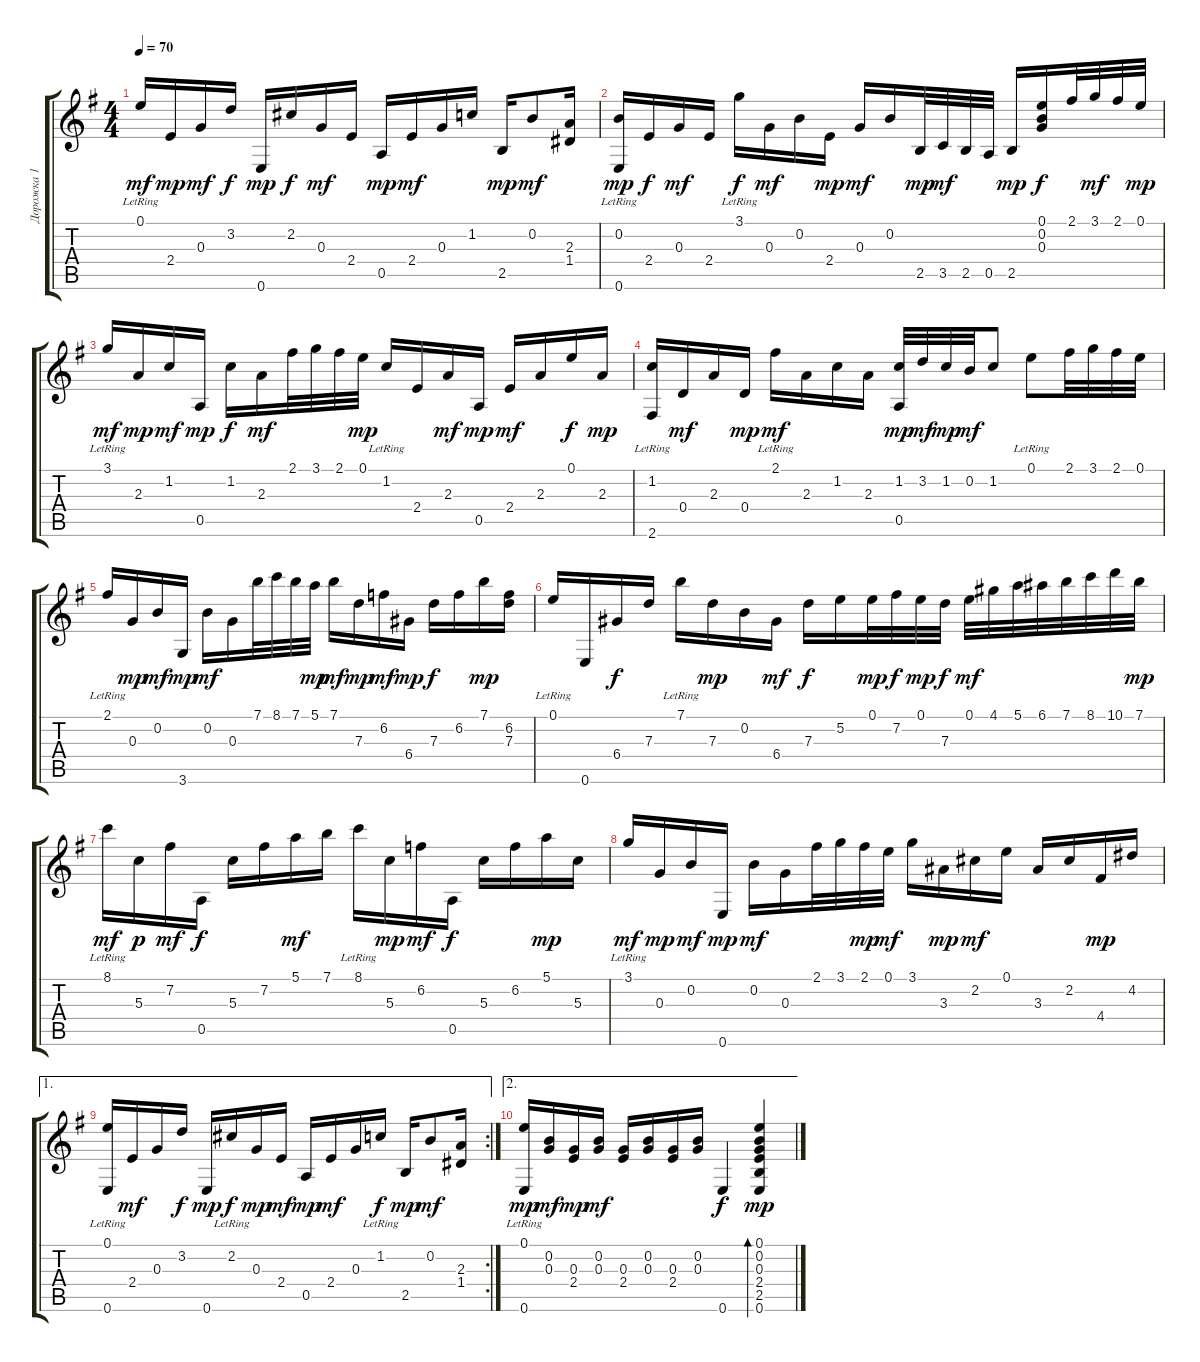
\track ("Дорожка 1" "Дорожка 1") {instrument acousticguitarnylon}
\staff {score tabs}
\tuning (E4 B3 G3 D3 A2 E2) {hide}
\ts (4 4)
\tempo 70
\clef g2
\ks eminor
0.1{lr}.16{dy mf} 2.4.16{dy mp} 0.3.16{dy mf} 3.2.16{dy f} 0.6.16{dy mp} 2.2.16{dy f} 0.3.16{dy mf} 2.4.16 0.5.16{dy mp} 2.4.16{dy mf} 0.3.16 1.2.16 2.5.16{dy mp} 0.2.8{dy mf} (2.3 1.4).16 |
(0.2{lr} 0.6).16{dy mp} 2.4.16{dy f} 0.3.16{dy mf} 2.4.16 3.1{lr}.16{dy f} 0.3.16{dy mf} 0.2.16 2.4.16{dy mp} 0.3.16{dy mf} 0.2.16 2.5.32{dy mp} 3.5.32{dy mf} 2.5.32 0.5.32 2.5.16{dy mp} (0.1 0.2 0.3).16{dy f} 2.1.32 3.1.32{dy mf} 2.1.32 0.1.32{dy mp} |
3.1{lr}.16{dy mf} 2.3.16{dy mp} 1.2.16{dy mf} 0.5.16{dy mp} 1.2.16{dy f} 2.3.16{dy mf} 2.1.32 3.1.32 2.1.32 0.1.32{dy mp} 1.2{lr}.16 2.4.16 2.3.16{dy mf} 0.5.16{dy mp} 2.4.16{dy mf} 2.3.16 0.1.16{dy f} 2.3.16{dy mp} |
(1.2{lr} 2.6).16 0.4.16{dy mf} 2.3.16 0.4.16{dy mp} 2.1{lr}.16{dy mf} 2.3.16 1.2.16 2.3.16 (1.2 0.5).32{dy mp} 3.2.32{dy mf} 1.2.32{dy mp} 0.2.32{dy mf} 1.2.8 0.1{lr}.8 2.1.32 3.1.32 2.1.32 0.1.32 |
2.1{lr}.16 0.3.16{dy mp} 0.2.16{dy mf} 3.6.16{dy mp} 0.2.16{dy mf} 0.3.16 7.1.32 8.1.32 7.1.32 5.1.32{dy mp} 7.1.16{dy mf} 7.3.16{dy mp} 6.2.16{dy mf} 6.4.16{dy mp} 7.3.16{dy f} 6.2.16 7.1.16{dy mp} (6.2 7.3).16 |
0.1{lr}.16 0.6.16 6.4.16{dy f} 7.3.16 7.1{lr}.16 7.3.16{dy mp} 0.2.16 6.4.16{dy mf} 7.3.16{dy f} 5.2.16 0.1.32{dy mp} 7.2.32{dy f} 0.1.32{dy mp} 7.3.32{dy f} 0.1.32{dy mf} 4.1.32 5.1.32 6.1.32 7.1.32 8.1.32 10.1.32 7.1.32{dy mp} |
8.1{lr}.16{dy mf} 5.3.16{dy p} 7.2.16{dy mf} 0.5.16{dy f} 5.3.16 7.2.16 5.1.16{dy mf} 7.1.16 8.1{lr}.16 5.3.16{dy mp} 6.2.16{dy mf} 0.5.16{dy f} 5.3.16 6.2.16 5.1.16{dy mp} 5.3.16 |
3.1{lr}.16{dy mf} 0.3.16{dy mp} 0.2.16{dy mf} 0.6.16{dy mp} 0.2.16{dy mf} 0.3.16 2.1.32 3.1.32 2.1.32{dy mp} 0.1.32{dy mf} 3.1.16 3.3.16{dy mp} 2.2.16{dy mf} 0.1.16 3.3.16 2.2.16 4.4.16{dy mp} 4.2.16 |
\ae 1
\rc 2
(0.1{lr} 0.6).16 2.4.16{dy mf} 0.3.16 3.2.16{dy f} 0.6.16{dy mp} 2.2{lr}.16{dy f} 0.3.16{dy mp} 2.4.16{dy mf} 0.5.16{dy mp} 2.4.16{dy mf} 0.3.16 1.2{lr}.16{dy f} 2.5.16{dy mp} 0.2.8{dy mf} (2.3 1.4).16 |
\ae 2
(0.1{lr} 0.6).16{dy mp} (0.2 0.3).16{dy mf} (0.3 2.4).16{dy mp} (0.2 0.3).16{dy mf} (0.3 2.4).16 (0.2 0.3).16 (0.3 2.4).16 (0.2 0.3).16 0.6.4{dy f} (0.1 0.2 0.3 2.4 2.5 0.6).4{bd 480 dy mp}
